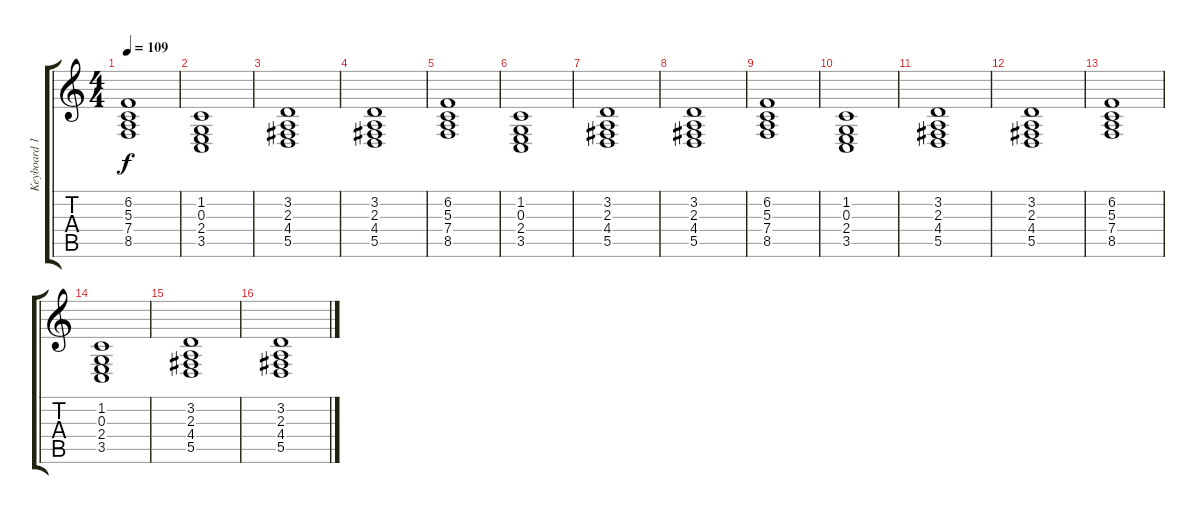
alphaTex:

\track ("Keyboard 1" "Keyboard 1") {instrument pad5bowed}
\staff {score tabs}
\tuning (E4 B3 G3 D3 A2 E2) {hide}
\ts (4 4)
\tempo 109
\clef g2
\ks c
(6.2 5.3 7.4 8.5).1{dy f} |
(1.2 0.3 2.4 3.5).1 |
(3.2 2.3 4.4 5.5).1 |
(3.2 2.3 4.4 5.5).1 |
(6.2 5.3 7.4 8.5).1 |
(1.2 0.3 2.4 3.5).1 |
(3.2 2.3 4.4 5.5).1 |
(3.2 2.3 4.4 5.5).1 |
(6.2 5.3 7.4 8.5).1 |
(1.2 0.3 2.4 3.5).1 |
(3.2 2.3 4.4 5.5).1 |
(3.2 2.3 4.4 5.5).1 |
(6.2 5.3 7.4 8.5).1 |
(1.2 0.3 2.4 3.5).1 |
(3.2 2.3 4.4 5.5).1 |
(3.2 2.3 4.4 5.5).1
